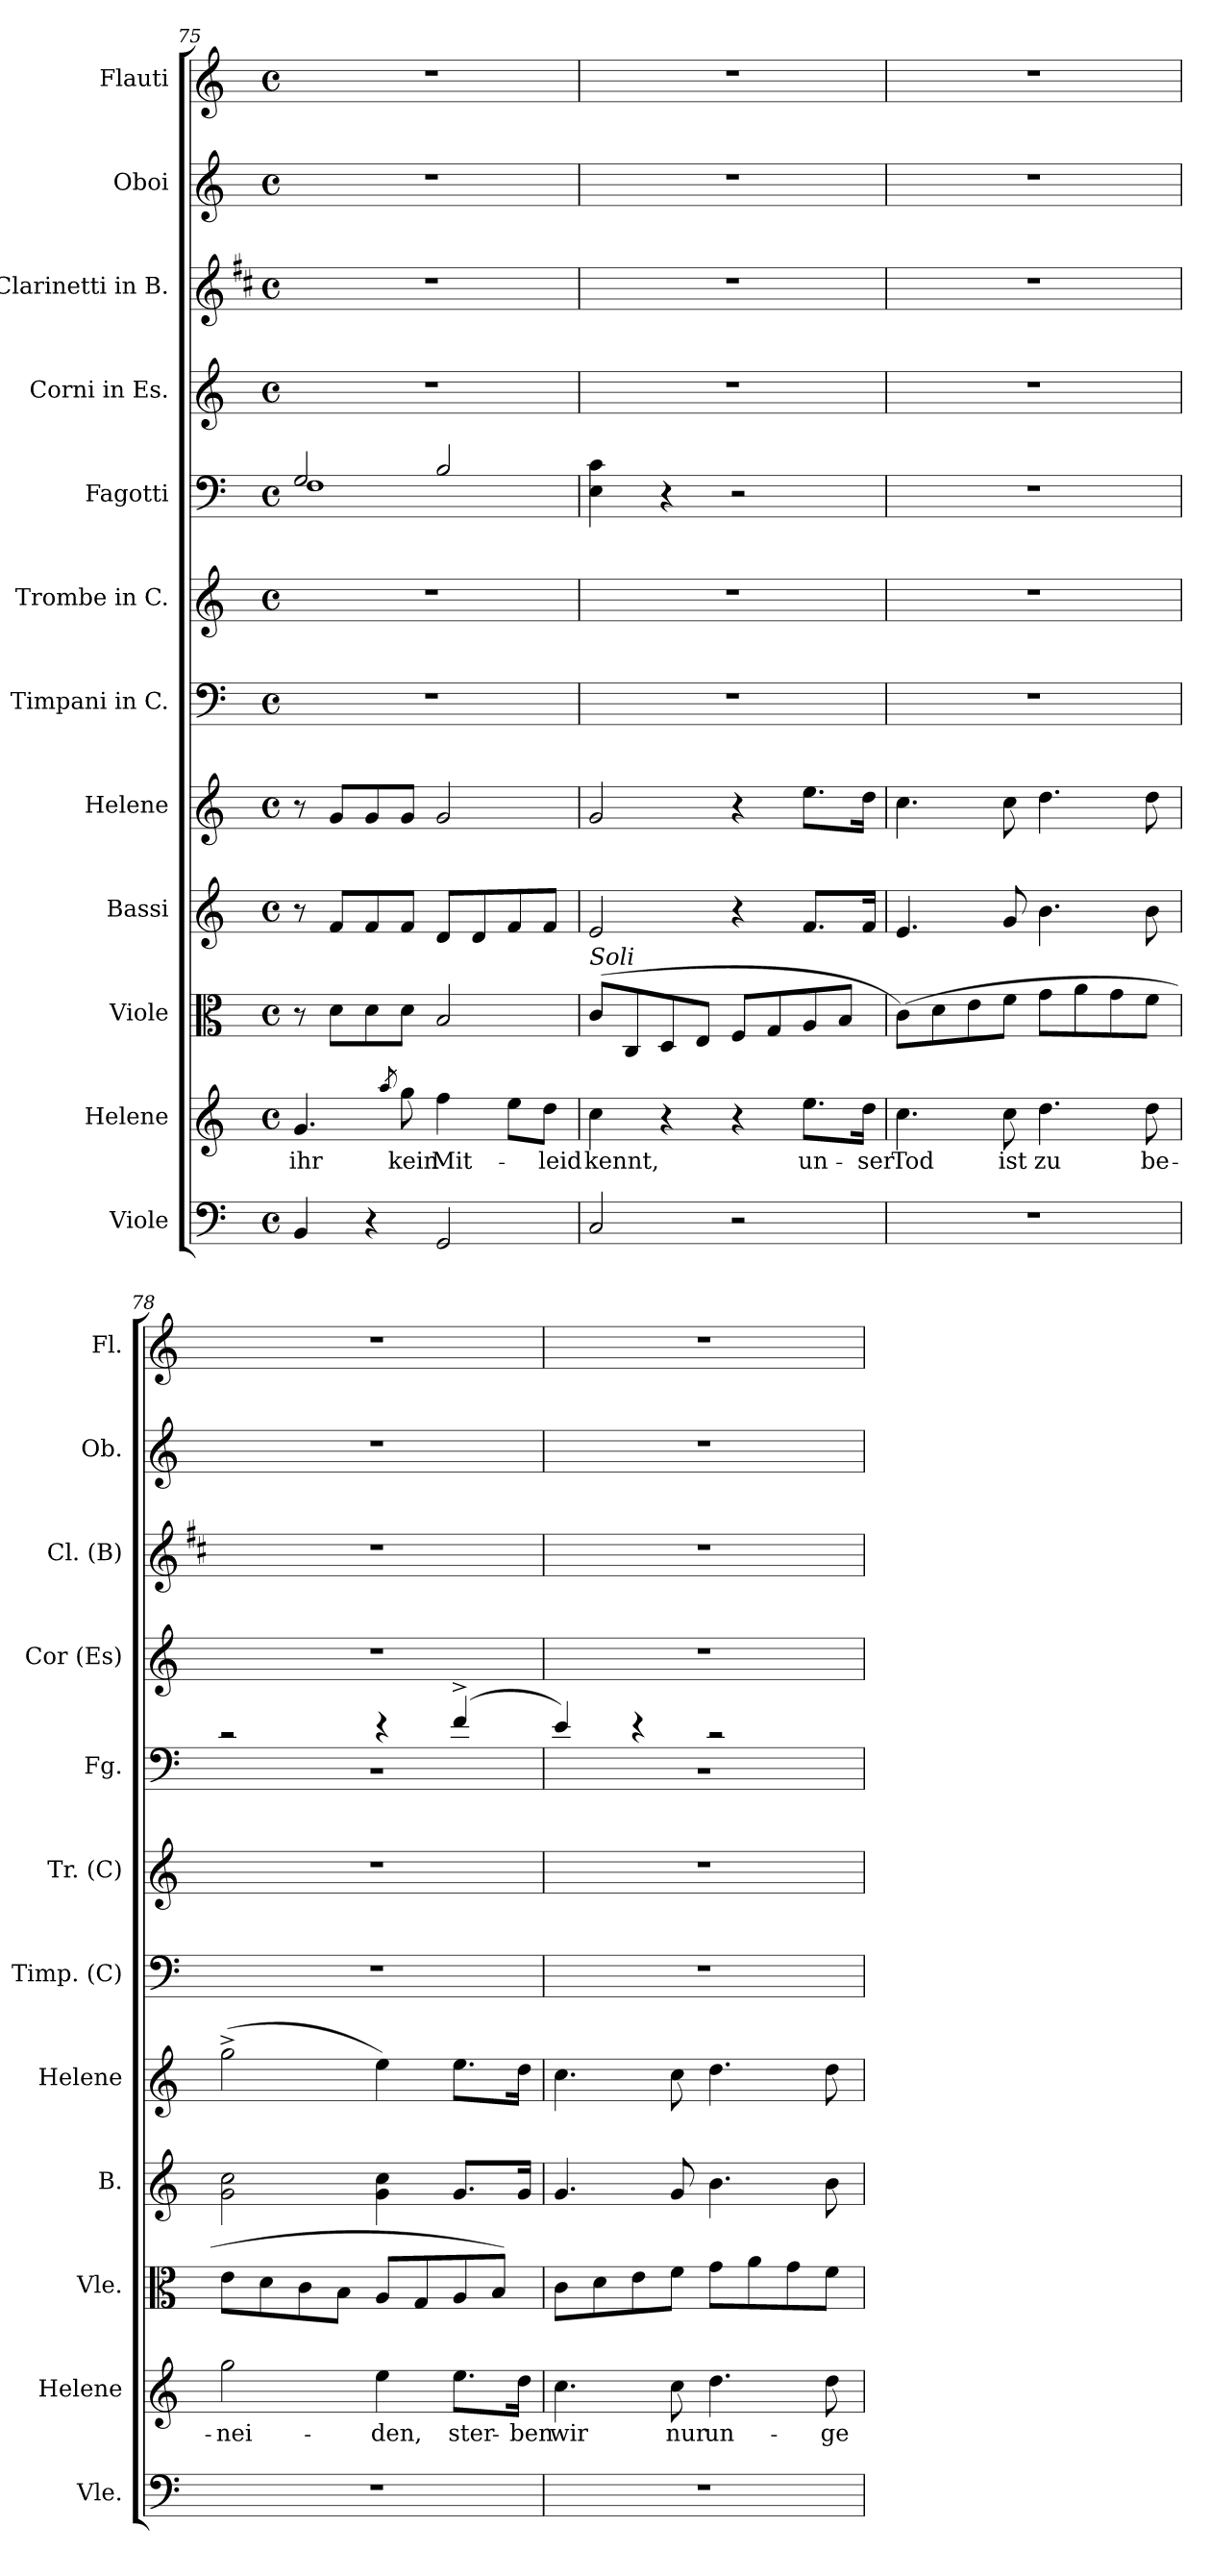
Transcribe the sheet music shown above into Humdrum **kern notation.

**kern	**kern	**text	**kern	**kern	**kern	**kern	**kern	**kern	**kern	**kern	**kern	**kern
*part12	*part11	*part11	*part10	*part9	*part8	*part7	*part6	*part5	*part4	*part3	*part2	*part1
*staff12	*staff11	*staff11	*staff10	*staff9	*staff8	*staff7	*staff6	*staff5	*staff4	*staff3	*staff2	*staff1
*I"Viole	*I"Helene	*	*I"Viole	*I"Bassi	*I"Helene	*I"Timpani in C.	*I"Trombe in C.	*I"Fagotti	*I"Corni in Es.	*I"Clarinetti in B.	*I"Oboi	*I"Flauti
*I'Vle.	*I'Helene	*	*I'Vle.	*I'B.	*I'Helene	*I'Timp. (C)	*I'Tr. (C)	*I'Fg.	*I'Cor (Es)	*I'Cl. (B)	*I'Ob.	*I'Fl.
*clefF4	*clefG2	*	*clefC3	*clefG2	*clefG2	*clefF4	*clefG2	*clefF4	*clefG2	*clefG2	*clefG2	*clefG2
*	*	*	*	*	*	*	*	*	*ITrd4c7	*ITrd1c2	*	*
*k[]	*k[]	*	*k[]	*k[]	*k[]	*k[]	*k[]	*k[]	*k[b-]	*k[]	*k[]	*k[]
*C:	*C:	*	*C:	*C:	*C:	*C:	*C:	*C:	*F:	*C:	*C:	*C:
*M4/4	*M4/4	*	*M4/4	*M4/4	*M4/4	*M4/4	*M4/4	*M4/4	*M4/4	*M4/4	*M4/4	*M4/4
*met(c)	*met(c)	*	*met(c)	*met(c)	*met(c)	*met(c)	*met(c)	*met(c)	*met(c)	*met(c)	*met(c)	*met(c)
=75	=75	=75	=75	=75	=75	=75	=75	=75	=75	=75	=75	=75
*	*	*	*	*	*	*	*	*^	*	*	*	*
4BB/	4.g/	ihr	8r	8r	8r	1r	1r	2G/	1F	1r	1r	1r	1r
.	.	.	8d\L	8f/L	8g/L	.	.	.	.	.	.	.	.
4r	.	.	8d\	8f/	8g/	.	.	.	.	.	.	.	.
.	8qaa/	.	.	.	.	.	.	.	.	.	.	.	.
.	8gg\	kein	8d\J	8f/J	8g/J	.	.	.	.	.	.	.	.
2GG/	4ff\	Mit-	2B/	8d/L	2g/	.	.	2B/	.	.	.	.	.
.	.	.	.	8d/	.	.	.	.	.	.	.	.	.
.	8ee\L	.	.	8f/	.	.	.	.	.	.	.	.	.
.	8dd\J	leid	.	8f/J	.	.	.	.	.	.	.	.	.
*	*	*	*	*	*	*	*	*v	*v	*	*	*	*
=76	=76	=76	=76	=76	=76	=76	=76	=76	=76	=76	=76	=76
!	!	!	!LO:TX:a:i:t=Soli	!	!	!	!	!	!	!	!	!
2C/	4cc\	kennt,	(<8c/L	2e/	2g/	1r	1r	4E\ 4c\	1r	1r	1r	1r
.	.	.	8C/	.	.	.	.	.	.	.	.	.
.	4r	.	8D/	.	.	.	.	4r	.	.	.	.
.	.	.	8E/J	.	.	.	.	.	.	.	.	.
2r	4r	.	8F/L	4r	4r	.	.	2r	.	.	.	.
.	.	.	8G/	.	.	.	.	.	.	.	.	.
.	8.ee\L	un-	8A/	8.f/L	8.ee\L	.	.	.	.	.	.	.
.	.	.	8B/J	.	.	.	.	.	.	.	.	.
.	16dd\Jk	ser	.	16f/Jk	16dd\Jk	.	.	.	.	.	.	.
=77	=77	=77	=77	=77	=77	=77	=77	=77	=77	=77	=77	=77
1r	4.cc\	Tod	(>8c\L)	4.e/	4.cc\	1r	1r	1r	1r	1r	1r	1r
.	.	.	8d\	.	.	.	.	.	.	.	.	.
.	.	.	8e\	.	.	.	.	.	.	.	.	.
.	8cc\	ist	8f\J	8g/	8cc\	.	.	.	.	.	.	.
.	4.dd\	zu	8g\L	4.b\	4.dd\	.	.	.	.	.	.	.
.	.	.	8a\	.	.	.	.	.	.	.	.	.
.	.	.	8g\	.	.	.	.	.	.	.	.	.
.	8dd\	be-	8f\J	8b\	8dd\	.	.	.	.	.	.	.
!!LO:PB:g=z
=78	=78	=78	=78	=78	=78	=78	=78	=78	=78	=78	=78	=78
*	*	*	*	*	*	*	*	*^	*	*	*	*
1r	2gg\	nei-	8e\L	2g\ 2cc\	(>2gg^>\	1r	1r	2r	1r	1r	1r	1r	1r
.	.	.	8d\	.	.	.	.	.	.	.	.	.	.
.	.	.	8c\	.	.	.	.	.	.	.	.	.	.
.	.	.	8B\J	.	.	.	.	.	.	.	.	.	.
.	4ee\	den,	8A/L	4g\ 4cc\	4ee\)	.	.	4r	.	.	.	.	.
.	.	.	8G/	.	.	.	.	.	.	.	.	.	.
.	8.ee\L	ster-	8A/	8.g/L	8.ee\L	.	.	(>4f^>/	.	.	.	.	.
.	.	.	8B/J)	.	.	.	.	.	.	.	.	.	.
.	16dd\Jk	ben	.	16g/Jk	16dd\Jk	.	.	.	.	.	.	.	.
=79	=79	=79	=79	=79	=79	=79	=79	=79	=79	=79	=79	=79	=79
1r	4.cc\	wir	8c\L	4.g/	4.cc\	1r	1r	4e/)	1r	1r	1r	1r	1r
.	.	.	8d\	.	.	.	.	.	.	.	.	.	.
.	.	.	8e\	.	.	.	.	4r	.	.	.	.	.
.	8cc\	nur	8f\J	8g/	8cc\	.	.	.	.	.	.	.	.
.	4.dd\	un-	8g\L	4.b\	4.dd\	.	.	2r	.	.	.	.	.
.	.	.	8a\	.	.	.	.	.	.	.	.	.	.
.	.	.	8g\	.	.	.	.	.	.	.	.	.	.
.	8dd\	ge-	8f\J	8b\	8dd\	.	.	.	.	.	.	.	.
*	*	*	*	*	*	*	*	*v	*v	*	*	*	*
=	=	=	=	=	=	=	=	=	=	=	=	=
*-	*-	*-	*-	*-	*-	*-	*-	*-	*-	*-	*-	*-
